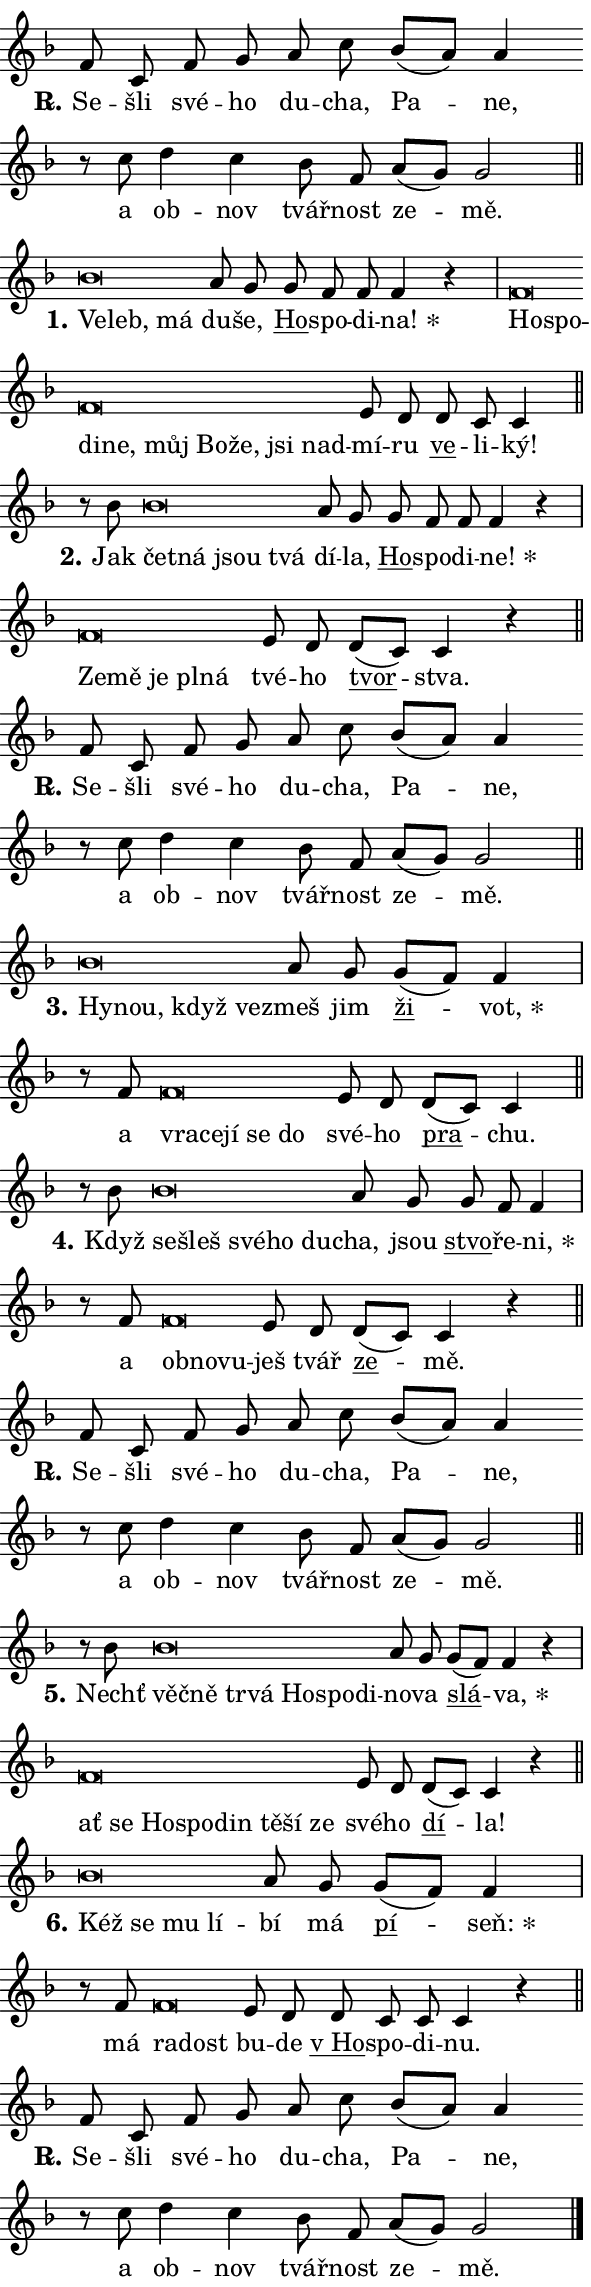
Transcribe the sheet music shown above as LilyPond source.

\version "2.24.0"
\header { tagline = "" }
\paper {
  indent = 0\cm
  top-margin = 0\cm
  right-margin = 0.13\cm % to fit lyric hyphens
  bottom-margin = 0\cm
  left-margin = 0\cm
  paper-width = 10\cm
  page-breaking = #ly:one-page-breaking
  system-system-spacing.basic-distance = #11
  score-system-spacing.basic-distance = #11
  ragged-last = ##f
}


%% Author: Thomas Morley
%% https://lists.gnu.org/archive/html/lilypond-user/2020-05/msg00002.html
#(define (line-position grob)
"Returns position of @var[grob} in current system:
   @code{'start}, if at first time-step
   @code{'end}, if at last time-step
   @code{'middle} otherwise
"
  (let* ((col (ly:item-get-column grob))
         (ln (ly:grob-object col 'left-neighbor))
         (rn (ly:grob-object col 'right-neighbor))
         (col-to-check-left (if (ly:grob? ln) ln col))
         (col-to-check-right (if (ly:grob? rn) rn col))
         (break-dir-left
           (and
             (ly:grob-property col-to-check-left 'non-musical #f)
             (ly:item-break-dir col-to-check-left)))
         (break-dir-right
           (and
             (ly:grob-property col-to-check-right 'non-musical #f)
             (ly:item-break-dir col-to-check-right))))
        (cond ((eqv? 1 break-dir-left) 'start)
              ((eqv? -1 break-dir-right) 'end)
              (else 'middle))))

#(define (tranparent-at-line-position vctor)
  (lambda (grob)
  "Relying on @code{line-position} select the relevant enry from @var{vctor}.
Used to determine transparency,"
    (case (line-position grob)
      ((end) (not (vector-ref vctor 0)))
      ((middle) (not (vector-ref vctor 1)))
      ((start) (not (vector-ref vctor 2))))))

noteHeadBreakVisibility =
#(define-music-function (break-visibility)(vector?)
"Makes @code{NoteHead}s transparent relying on @var{break-visibility}"
#{
  \override NoteHead.transparent =
    #(tranparent-at-line-position break-visibility)
#})

#(define delete-ledgers-for-transparent-note-heads
  (lambda (grob)
    "Reads whether a @code{NoteHead} is transparent.
If so this @code{NoteHead} is removed from @code{'note-heads} from
@var{grob}, which is supposed to be @code{LedgerLineSpanner}.
As a result ledgers are not printed for this @code{NoteHead}"
    (let* ((nhds-array (ly:grob-object grob 'note-heads))
           (nhds-list
             (if (ly:grob-array? nhds-array)
                 (ly:grob-array->list nhds-array)
                 '()))
           ;; Relies on the transparent-property being done before
           ;; Staff.LedgerLineSpanner.after-line-breaking is executed.
           ;; This is fragile ...
           (to-keep
             (remove
               (lambda (nhd)
                 (ly:grob-property nhd 'transparent #f))
               nhds-list)))
      ;; TODO find a better method to iterate over grob-arrays, similiar
      ;; to filter/remove etc for lists
      ;; For now rebuilt from scratch
      (set! (ly:grob-object grob 'note-heads)  '())
      (for-each
        (lambda (nhd)
          (ly:pointer-group-interface::add-grob grob 'note-heads nhd))
        to-keep))))

squashNotes = {
  \override NoteHead.X-extent = #'(-0.2 . 0.2)
  \override NoteHead.Y-extent = #'(-0.75 . 0)
  \override NoteHead.stencil =
    #(lambda (grob)
       (let ((pos (ly:grob-property grob 'staff-position)))
         (begin
           (if (< pos -7) (display "ERROR: Lower brevis then expected\n") (display ""))
           (if (<= pos -6) ly:text-interface::print ly:note-head::print))))
}
unSquashNotes = {
  \revert NoteHead.X-extent
  \revert NoteHead.Y-extent
  \revert NoteHead.stencil
}

hideNotes = \noteHeadBreakVisibility #begin-of-line-visible
unHideNotes = \noteHeadBreakVisibility #all-visible

% work-around for resetting accidentals
% https://lilypond.org/doc/v2.23/Documentation/notation/displaying-rhythms#unmetered-music
cadenzaMeasure = {
  \cadenzaOff
  \partial 1024 s1024
  \cadenzaOn
}

#(define-markup-command (accent layout props text) (markup?)
  "Underline accented syllable"
  (interpret-markup layout props
    #{\markup \override #'(offset . 4.3) \underline { #text }#}))

responsum = \markup \concat {
  "R" \hspace #-1.05 \path #0.1 #'((moveto 0 0.07) (lineto 0.9 0.8)) \hspace #0.05 "."
}

spaceSize = #0.6828661417322834 % exact space size for TeX Gyre Schola

\layout {
  \context {
    \Staff
    \remove "Time_signature_engraver"
    \override LedgerLineSpanner.after-line-breaking = #delete-ledgers-for-transparent-note-heads
  }
  \context {
    \Lyrics {
      \override LyricSpace.minimum-distance = \spaceSize
      \override LyricText.font-name = #"TeX Gyre Schola"
      \override LyricText.font-size = 1
      \override StanzaNumber.font-name = #"TeX Gyre Schola Bold"
      \override StanzaNumber.font-size = 1
    }
  }
  \context {
    \Score 
    \override NoteHead.text =
      #(lambda (grob) 
        (let ((pos (ly:grob-property grob 'staff-position)))
          #{\markup {
            \combine
              \halign #-0.55 \raise #(if (= pos -6) 0 0.5) \override #'(thickness . 2) \draw-line #'(3.2 . 0)
              \musicglyph "noteheads.sM1"
          }#}))
  }
}

% magnetic-lyrics.ily
%
%   written by
%     Jean Abou Samra <jean@abou-samra.fr>
%     Werner Lemberg <wl@gnu.org>
%
%   adapted by
%     Jiri Hon <jiri.hon@gmail.com>
%
% Version 2022-Apr-15

% https://www.mail-archive.com/lilypond-user@gnu.org/msg149350.html

#(define (Left_hyphen_pointer_engraver context)
   "Collect syllable-hyphen-syllable occurrences in lyrics and store
them in properties.  This engraver only looks to the left.  For
example, if the lyrics input is @code{foo -- bar}, it does the
following.

@itemize @bullet
@item
Set the @code{text} property of the @code{LyricHyphen} grob between
@q{foo} and @q{bar} to @code{foo}.

@item
Set the @code{left-hyphen} property of the @code{LyricText} grob with
text @q{foo} to the @code{LyricHyphen} grob between @q{foo} and
@q{bar}.
@end itemize

Use this auxiliary engraver in combination with the
@code{lyric-@/text::@/apply-@/magnetic-@/offset!} hook."
   (let ((hyphen #f)
         (text #f))
     (make-engraver
      (acknowledgers
       ((lyric-syllable-interface engraver grob source-engraver)
        (set! text grob)))
      (end-acknowledgers
       ((lyric-hyphen-interface engraver grob source-engraver)
        ;(when (not (grob::has-interface grob 'lyric-space-interface))
          (set! hyphen grob)));)
      ((stop-translation-timestep engraver)
       (when (and text hyphen)
         (ly:grob-set-object! text 'left-hyphen hyphen))
       (set! text #f)
       (set! hyphen #f)))))

#(define (lyric-text::apply-magnetic-offset! grob)
   "If the space between two syllables is less than the value in
property @code{LyricText@/.details@/.squash-threshold}, move the right
syllable to the left so that it gets concatenated with the left
syllable.

Use this function as a hook for
@code{LyricText@/.after-@/line-@/breaking} if the
@code{Left_@/hyphen_@/pointer_@/engraver} is active."
   (let ((hyphen (ly:grob-object grob 'left-hyphen #f)))
     (when hyphen
       (let ((left-text (ly:spanner-bound hyphen LEFT)))
         (when (grob::has-interface left-text 'lyric-syllable-interface)
           (let* ((common (ly:grob-common-refpoint grob left-text X))
                  (this-x-ext (ly:grob-extent grob common X))
                  (left-x-ext
                   (begin
                     ;; Trigger magnetism for left-text.
                     (ly:grob-property left-text 'after-line-breaking)
                     (ly:grob-extent left-text common X)))
                  ;; `delta` is the gap width between two syllables.
                  (delta (- (interval-start this-x-ext)
                            (interval-end left-x-ext)))
                  (details (ly:grob-property grob 'details))
                  (threshold (assoc-get 'squash-threshold details 0.2)))
             (when (< delta threshold)
               (let* (;; We have to manipulate the input text so that
                      ;; ligatures crossing syllable boundaries are not
                      ;; disabled.  For languages based on the Latin
                      ;; script this is essentially a beautification.
                      ;; However, for non-Western scripts it can be a
                      ;; necessity.
                      (lt (ly:grob-property left-text 'text))
                      (rt (ly:grob-property grob 'text))
                      (is-space (grob::has-interface hyphen 'lyric-space-interface))
                      (space (if is-space " " ""))
                      (extra-delta (if is-space spaceSize 0))
                      ;; Append new syllable.
                      (ltrt-space (if (and (string? lt) (string? rt))
                                (string-append lt space rt)
                                (make-concat-markup (list lt space rt))))
                      ;; Right-align `ltrt` to the right side.
                      (ltrt-space-markup (grob-interpret-markup
                               grob
                               (make-translate-markup
                                (cons (interval-length this-x-ext) 0)
                                (make-right-align-markup ltrt-space)))))
                 (begin
                   ;; Don't print `left-text`.
                   (ly:grob-set-property! left-text 'stencil #f)
                   ;; Set text and stencil (which holds all collected
                   ;; syllables so far) and shift it to the left.
                   (ly:grob-set-property! grob 'text ltrt-space)
                   (ly:grob-set-property! grob 'stencil ltrt-space-markup)
                   (ly:grob-translate-axis! grob (- (- delta extra-delta)) X))))))))))


#(define (lyric-hyphen::displace-bounds-first grob)
   ;; Make very sure this callback isn't triggered too early.
   (let ((left (ly:spanner-bound grob LEFT))
         (right (ly:spanner-bound grob RIGHT)))
     (ly:grob-property left 'after-line-breaking)
     (ly:grob-property right 'after-line-breaking)
     (ly:lyric-hyphen::print grob)))

squashThreshold = #0.4

\layout {
  \context {
    \Lyrics
    \consists #Left_hyphen_pointer_engraver
    \override LyricText.after-line-breaking =
      #lyric-text::apply-magnetic-offset!
    \override LyricHyphen.stencil = #lyric-hyphen::displace-bounds-first
    \override LyricText.details.squash-threshold = \squashThreshold
    \override LyricHyphen.minimum-distance = 0
    \override LyricHyphen.minimum-length = \squashThreshold
  }
}

squashText = \override LyricText.details.squash-threshold = 9999
unSquashText = \override LyricText.details.squash-threshold = \squashThreshold

leftText = \override LyricText.self-alignment-X = #LEFT
unLeftText = \revert LyricText.self-alignment-X

starOffset = #(lambda (grob) 
                (let ((x_offset (ly:self-alignment-interface::aligned-on-x-parent grob)))
                  (if (= x_offset 0) 0 (+ x_offset 1.2))))

star = #(define-music-function (syllable)(string?)
"Append star separator at the end of a syllable"
#{
  \once \override LyricText.X-offset = #starOffset
  \lyricmode { \markup {
    #syllable
    \override #'((font-name . "TeX Gyre Schola Bold")) \hspace #0.2 \lower #0.65 \larger "*"
  } }
#})

starAccent = #(define-music-function (syllable)(string?)
"Append star separator at the end of a syllable and make accent"
#{
  \once \override LyricText.X-offset = #starOffset
  \lyricmode { \markup {
    \accent #syllable
    \override #'((font-name . "TeX Gyre Schola Bold")) \hspace #0.2 \lower #0.65 \larger "*"
  } }
#})

breath = #(define-music-function (syllable)(string?)
"Append breathing indicator at the end of a syllable"
#{
  \lyricmode { \markup { #syllable "+" } }
#})

optionalBreath = #(define-music-function (syllable)(string?)
"Append optional breathing indicator at the end of a syllable"
#{
  \lyricmode { \markup { #syllable "(+)" } }
#})


\score {
    <<
        \new Voice = "melody" { \cadenzaOn \key f \major \relative { f'8 c f g a c \bar "" bes[( a)] a4 \bar "" r8 c d4 c \bar "" bes8 f \bar "" a[( g)] g2 \cadenzaMeasure \bar "||" \break } }
        \new Lyrics \lyricsto "melody" { \lyricmode { \set stanza = \responsum
Se -- šli své -- ho du -- cha, Pa -- ne, a ob -- nov tvář -- nost ze -- mě. } }
    >>
    \layout {}
}

\score {
    <<
        \new Voice = "melody" { \cadenzaOn \key f \major \relative { \squashNotes bes'\breve*1/16 \hideNotes \breve*1/16 \breve*1/16 \bar "" \unHideNotes \unSquashNotes a8 g \bar "" g f f f4 r \cadenzaMeasure \bar "|" \squashNotes f\breve*1/16 \hideNotes \breve*1/16 \bar "" \breve*1/16 \bar "" \breve*1/16 \bar "" \breve*1/16 \bar "" \breve*1/16 \bar "" \breve*1/16 \bar "" \breve*1/16 \breve*1/16 \bar "" \unHideNotes \unSquashNotes e8 d \bar "" d c c4 \cadenzaMeasure \bar "||" \break } }
        \new Lyrics \lyricsto "melody" { \lyricmode { \set stanza = "1."
\leftText Ve -- \squashText leb, má \unLeftText \unSquashText du -- še, \markup \accent Ho -- spo -- di -- \star na! \leftText Ho -- \squashText spo -- di -- ne, můj Bo -- že, jsi nad -- \unLeftText \unSquashText mí -- ru \markup \accent ve -- li -- ký! } }
    >>
    \layout {}
}

\score {
    <<
        \new Voice = "melody" { \cadenzaOn \key f \major \relative { r8 bes'8 \squashNotes bes\breve*1/16 \hideNotes \breve*1/16 \bar "" \breve*1/16 \breve*1/16 \bar "" \unHideNotes \unSquashNotes a8 g \bar "" g f f f4 r \cadenzaMeasure \bar "|" \squashNotes f\breve*1/16 \hideNotes \breve*1/16 \bar "" \breve*1/16 \bar "" \breve*1/16 \breve*1/16 \bar "" \unHideNotes \unSquashNotes e8 d \bar "" d[( c)] c4 r \cadenzaMeasure \bar "||" \break } }
        \new Lyrics \lyricsto "melody" { \lyricmode { \set stanza = "2."
Jak \leftText čet -- \squashText ná jsou tvá \unLeftText \unSquashText dí -- la, \markup \accent Ho -- spo -- di -- \star ne! \leftText Ze -- \squashText mě je pl -- ná \unLeftText \unSquashText tvé -- ho \markup \accent tvor -- stva. } }
    >>
    \layout {}
}

\score {
    <<
        \new Voice = "melody" { \cadenzaOn \key f \major \relative { f'8 c f g a c \bar "" bes[( a)] a4 \bar "" r8 c d4 c \bar "" bes8 f \bar "" a[( g)] g2 \cadenzaMeasure \bar "||" \break } }
        \new Lyrics \lyricsto "melody" { \lyricmode { \set stanza = \responsum
Se -- šli své -- ho du -- cha, Pa -- ne, a ob -- nov tvář -- nost ze -- mě. } }
    >>
    \layout {}
}

\score {
    <<
        \new Voice = "melody" { \cadenzaOn \key f \major \relative { \squashNotes bes'\breve*1/16 \hideNotes \breve*1/16 \bar "" \breve*1/16 \breve*1/16 \bar "" \unHideNotes \unSquashNotes a8 g \bar "" g[( f)] f4 \cadenzaMeasure \bar "|" r8 f8 \squashNotes f\breve*1/16 \hideNotes \breve*1/16 \bar "" \breve*1/16 \bar "" \breve*1/16 \breve*1/16 \bar "" \unHideNotes \unSquashNotes e8 d \bar "" d[( c)] c4 \cadenzaMeasure \bar "||" \break } }
        \new Lyrics \lyricsto "melody" { \lyricmode { \set stanza = "3."
\leftText Hy -- \squashText nou, když ve -- \unLeftText \unSquashText zmeš jim \markup \accent ži -- \star vot, a \leftText vra -- \squashText ce -- jí se do \unLeftText \unSquashText své -- ho \markup \accent pra -- chu. } }
    >>
    \layout {}
}

\score {
    <<
        \new Voice = "melody" { \cadenzaOn \key f \major \relative { r8 bes'8 \squashNotes bes\breve*1/16 \hideNotes \breve*1/16 \bar "" \breve*1/16 \bar "" \breve*1/16 \breve*1/16 \bar "" \unHideNotes \unSquashNotes a8 g \bar "" g f f4 \cadenzaMeasure \bar "|" r8 f8 \squashNotes f\breve*1/16 \hideNotes \breve*1/16 \breve*1/16 \bar "" \unHideNotes \unSquashNotes e8 d \bar "" d[( c)] c4 r \cadenzaMeasure \bar "||" \break } }
        \new Lyrics \lyricsto "melody" { \lyricmode { \set stanza = "4."
Když \leftText se -- \squashText šleš své -- ho du -- \unLeftText \unSquashText cha, jsou \markup \accent stvo -- ře -- \star ni, a \leftText ob -- \squashText no -- vu -- \unLeftText \unSquashText ješ tvář \markup \accent ze -- mě. } }
    >>
    \layout {}
}

\score {
    <<
        \new Voice = "melody" { \cadenzaOn \key f \major \relative { f'8 c f g a c \bar "" bes[( a)] a4 \bar "" r8 c d4 c \bar "" bes8 f \bar "" a[( g)] g2 \cadenzaMeasure \bar "||" \break } }
        \new Lyrics \lyricsto "melody" { \lyricmode { \set stanza = \responsum
Se -- šli své -- ho du -- cha, Pa -- ne, a ob -- nov tvář -- nost ze -- mě. } }
    >>
    \layout {}
}

\score {
    <<
        \new Voice = "melody" { \cadenzaOn \key f \major \relative { r8 bes'8 \squashNotes bes\breve*1/16 \hideNotes \breve*1/16 \bar "" \breve*1/16 \bar "" \breve*1/16 \bar "" \breve*1/16 \bar "" \breve*1/16 \breve*1/16 \bar "" \unHideNotes \unSquashNotes a8 g \bar "" g[( f)] f4 r \cadenzaMeasure \bar "|" \squashNotes f\breve*1/16 \hideNotes \breve*1/16 \bar "" \breve*1/16 \bar "" \breve*1/16 \bar "" \breve*1/16 \bar "" \breve*1/16 \bar "" \breve*1/16 \breve*1/16 \bar "" \unHideNotes \unSquashNotes e8 d \bar "" d[( c)] c4 r \cadenzaMeasure \bar "||" \break } }
        \new Lyrics \lyricsto "melody" { \lyricmode { \set stanza = "5."
Nechť \leftText věč -- \squashText ně tr -- vá Ho -- spo -- di -- \unLeftText \unSquashText no -- va \markup \accent slá -- \star va, \leftText ať \squashText se Ho -- spo -- din tě -- ší ze \unLeftText \unSquashText své -- ho \markup \accent dí -- la! } }
    >>
    \layout {}
}

\score {
    <<
        \new Voice = "melody" { \cadenzaOn \key f \major \relative { \squashNotes bes'\breve*1/16 \hideNotes \breve*1/16 \bar "" \breve*1/16 \breve*1/16 \bar "" \unHideNotes \unSquashNotes a8 g \bar "" g[( f)] f4 \cadenzaMeasure \bar "|" r8 f8 \squashNotes f\breve*1/16 \hideNotes \breve*1/16 \bar "" \unHideNotes \unSquashNotes e8 d \bar "" d c c c4 r \cadenzaMeasure \bar "||" \break } }
        \new Lyrics \lyricsto "melody" { \lyricmode { \set stanza = "6."
\leftText Kéž \squashText se mu lí -- \unLeftText \unSquashText bí má \markup \accent pí -- \star seň: má \leftText ra -- \squashText dost \unLeftText \unSquashText bu -- de \markup \accent "v Ho" -- spo -- di -- nu. } }
    >>
    \layout {}
}

\score {
    <<
        \new Voice = "melody" { \cadenzaOn \key f \major \relative { f'8 c f g a c \bar "" bes[( a)] a4 \bar "" r8 c d4 c \bar "" bes8 f \bar "" a[( g)] g2 \cadenzaMeasure \bar "||" \break } \bar "|." }
        \new Lyrics \lyricsto "melody" { \lyricmode { \set stanza = \responsum
Se -- šli své -- ho du -- cha, Pa -- ne, a ob -- nov tvář -- nost ze -- mě. } }
    >>
    \layout {}
}
